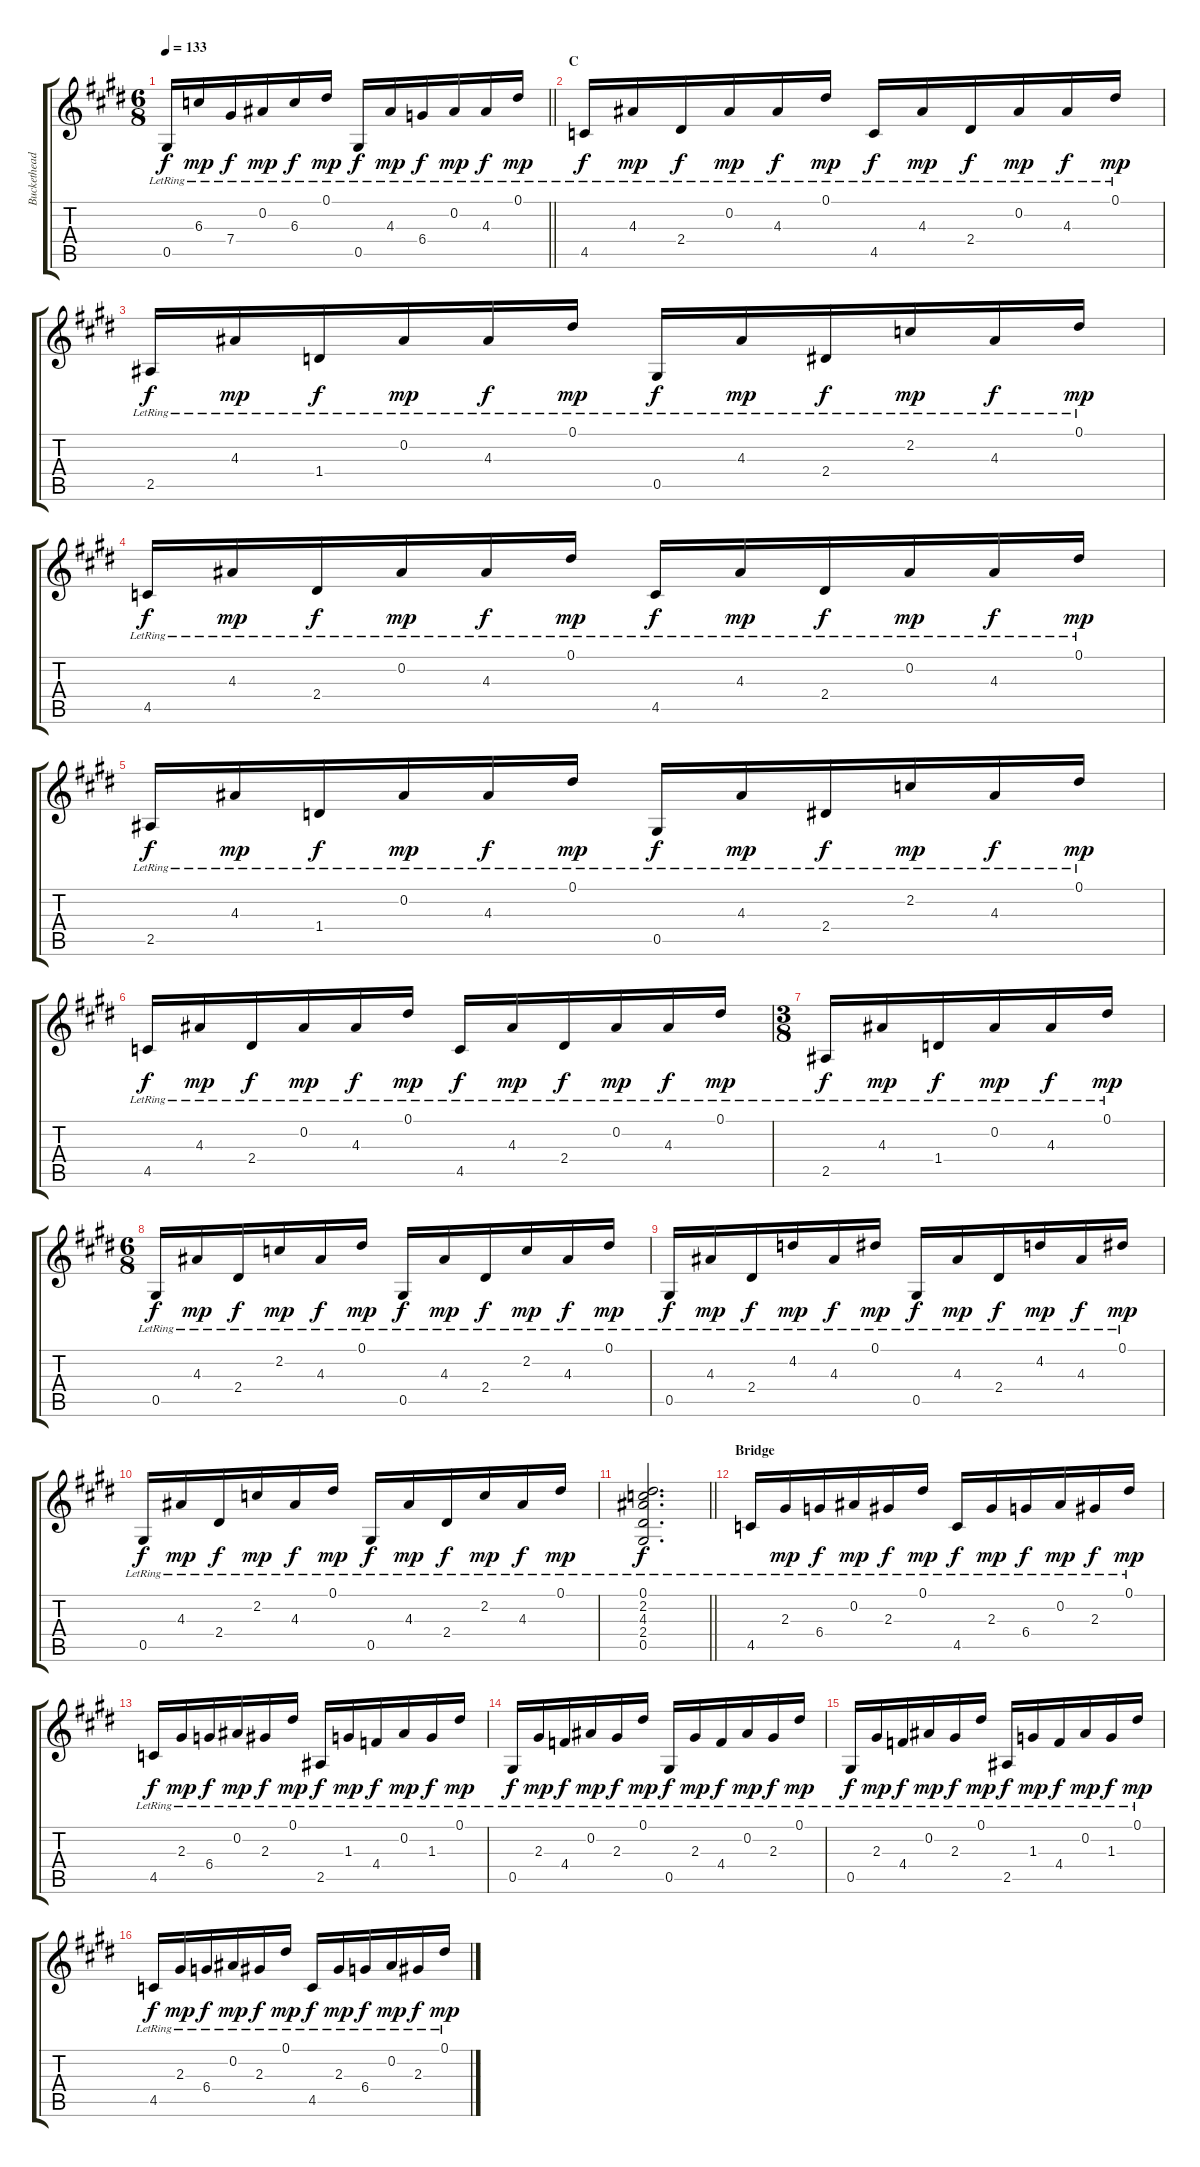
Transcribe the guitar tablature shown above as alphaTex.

\track ("Buckethead" "Buckethead") {instrument acousticguitarsteel}
\staff {score tabs}
\tuning (Eb4 Bb3 Gb3 Db3 Ab2 Eb2) {hide}
\ts (6 8)
\tempo 133
\clef g2
\barLineRight lightlight
\ks e
0.5{lr}.16{dy f} 6.3{lr}.16{dy mp} 7.4{lr}.16{dy f} 0.2{lr}.16{dy mp} 6.3{lr}.16{dy f} 0.1{lr}.16{dy mp} 0.5{lr}.16{dy f} 4.3{lr}.16{dy mp} 6.4{lr}.16{dy f} 0.2{lr}.16{dy mp} 4.3{lr}.16{dy f} 0.1{lr}.16{dy mp} |
\section ("" "C")
4.5{lr}.16{dy f} 4.3{lr}.16{dy mp} 2.4{lr}.16{dy f} 0.2{lr}.16{dy mp} 4.3{lr}.16{dy f} 0.1{lr}.16{dy mp} 4.5{lr}.16{dy f} 4.3{lr}.16{dy mp} 2.4{lr}.16{dy f} 0.2{lr}.16{dy mp} 4.3{lr}.16{dy f} 0.1{lr}.16{dy mp} |
2.5{lr}.16{dy f} 4.3{lr}.16{dy mp} 1.4{lr}.16{dy f} 0.2{lr}.16{dy mp} 4.3{lr}.16{dy f} 0.1{lr}.16{dy mp} 0.5{lr}.16{dy f} 4.3{lr}.16{dy mp} 2.4{lr}.16{dy f} 2.2{lr}.16{dy mp} 4.3{lr}.16{dy f} 0.1{lr}.16{dy mp} |
4.5{lr}.16{dy f} 4.3{lr}.16{dy mp} 2.4{lr}.16{dy f} 0.2{lr}.16{dy mp} 4.3{lr}.16{dy f} 0.1{lr}.16{dy mp} 4.5{lr}.16{dy f} 4.3{lr}.16{dy mp} 2.4{lr}.16{dy f} 0.2{lr}.16{dy mp} 4.3{lr}.16{dy f} 0.1{lr}.16{dy mp} |
2.5{lr}.16{dy f} 4.3{lr}.16{dy mp} 1.4{lr}.16{dy f} 0.2{lr}.16{dy mp} 4.3{lr}.16{dy f} 0.1{lr}.16{dy mp} 0.5{lr}.16{dy f} 4.3{lr}.16{dy mp} 2.4{lr}.16{dy f} 2.2{lr}.16{dy mp} 4.3{lr}.16{dy f} 0.1{lr}.16{dy mp} |
4.5{lr}.16{dy f} 4.3{lr}.16{dy mp} 2.4{lr}.16{dy f} 0.2{lr}.16{dy mp} 4.3{lr}.16{dy f} 0.1{lr}.16{dy mp} 4.5{lr}.16{dy f} 4.3{lr}.16{dy mp} 2.4{lr}.16{dy f} 0.2{lr}.16{dy mp} 4.3{lr}.16{dy f} 0.1{lr}.16{dy mp} |
\ts (3 8)
2.5{lr}.16{dy f} 4.3{lr}.16{dy mp} 1.4{lr}.16{dy f} 0.2{lr}.16{dy mp} 4.3{lr}.16{dy f} 0.1{lr}.16{dy mp} |
\ts (6 8)
0.5{lr}.16{dy f} 4.3{lr}.16{dy mp} 2.4{lr}.16{dy f} 2.2{lr}.16{dy mp} 4.3{lr}.16{dy f} 0.1{lr}.16{dy mp} 0.5{lr}.16{dy f} 4.3{lr}.16{dy mp} 2.4{lr}.16{dy f} 2.2{lr}.16{dy mp} 4.3{lr}.16{dy f} 0.1{lr}.16{dy mp} |
0.5{lr}.16{dy f} 4.3{lr}.16{dy mp} 2.4{lr}.16{dy f} 4.2{lr}.16{dy mp} 4.3{lr}.16{dy f} 0.1{lr}.16{dy mp} 0.5{lr}.16{dy f} 4.3{lr}.16{dy mp} 2.4{lr}.16{dy f} 4.2{lr}.16{dy mp} 4.3{lr}.16{dy f} 0.1{lr}.16{dy mp} |
0.5{lr}.16{dy f} 4.3{lr}.16{dy mp} 2.4{lr}.16{dy f} 2.2{lr}.16{dy mp} 4.3{lr}.16{dy f} 0.1{lr}.16{dy mp} 0.5{lr}.16{dy f} 4.3{lr}.16{dy mp} 2.4{lr}.16{dy f} 2.2{lr}.16{dy mp} 4.3{lr}.16{dy f} 0.1{lr}.16{dy mp} |
\barLineRight lightlight
(0.1{lr} 2.2{lr} 4.3{lr} 2.4{lr} 0.5{lr}).2{d dy f} |
\section ("" "Bridge")
4.5{lr}.16 2.3{lr}.16{dy mp} 6.4{lr}.16{dy f} 0.2{lr}.16{dy mp} 2.3{lr}.16{dy f} 0.1{lr}.16{dy mp} 4.5{lr}.16{dy f} 2.3{lr}.16{dy mp} 6.4{lr}.16{dy f} 0.2{lr}.16{dy mp} 2.3{lr}.16{dy f} 0.1{lr}.16{dy mp} |
4.5{lr}.16{dy f} 2.3{lr}.16{dy mp} 6.4{lr}.16{dy f} 0.2{lr}.16{dy mp} 2.3{lr}.16{dy f} 0.1{lr}.16{dy mp} 2.5{lr}.16{dy f} 1.3{lr}.16{dy mp} 4.4{lr}.16{dy f} 0.2{lr}.16{dy mp} 1.3{lr}.16{dy f} 0.1{lr}.16{dy mp} |
0.5{lr}.16{dy f} 2.3{lr}.16{dy mp} 4.4{lr}.16{dy f} 0.2{lr}.16{dy mp} 2.3{lr}.16{dy f} 0.1{lr}.16{dy mp} 0.5{lr}.16{dy f} 2.3{lr}.16{dy mp} 4.4{lr}.16{dy f} 0.2{lr}.16{dy mp} 2.3{lr}.16{dy f} 0.1{lr}.16{dy mp} |
0.5{lr}.16{dy f} 2.3{lr}.16{dy mp} 4.4{lr}.16{dy f} 0.2{lr}.16{dy mp} 2.3{lr}.16{dy f} 0.1{lr}.16{dy mp} 2.5{lr}.16{dy f} 1.3{lr}.16{dy mp} 4.4{lr}.16{dy f} 0.2{lr}.16{dy mp} 1.3{lr}.16{dy f} 0.1{lr}.16{dy mp} |
4.5{lr}.16{dy f} 2.3{lr}.16{dy mp} 6.4{lr}.16{dy f} 0.2{lr}.16{dy mp} 2.3{lr}.16{dy f} 0.1{lr}.16{dy mp} 4.5{lr}.16{dy f} 2.3{lr}.16{dy mp} 6.4{lr}.16{dy f} 0.2{lr}.16{dy mp} 2.3{lr}.16{dy f} 0.1{lr}.16{dy mp}
